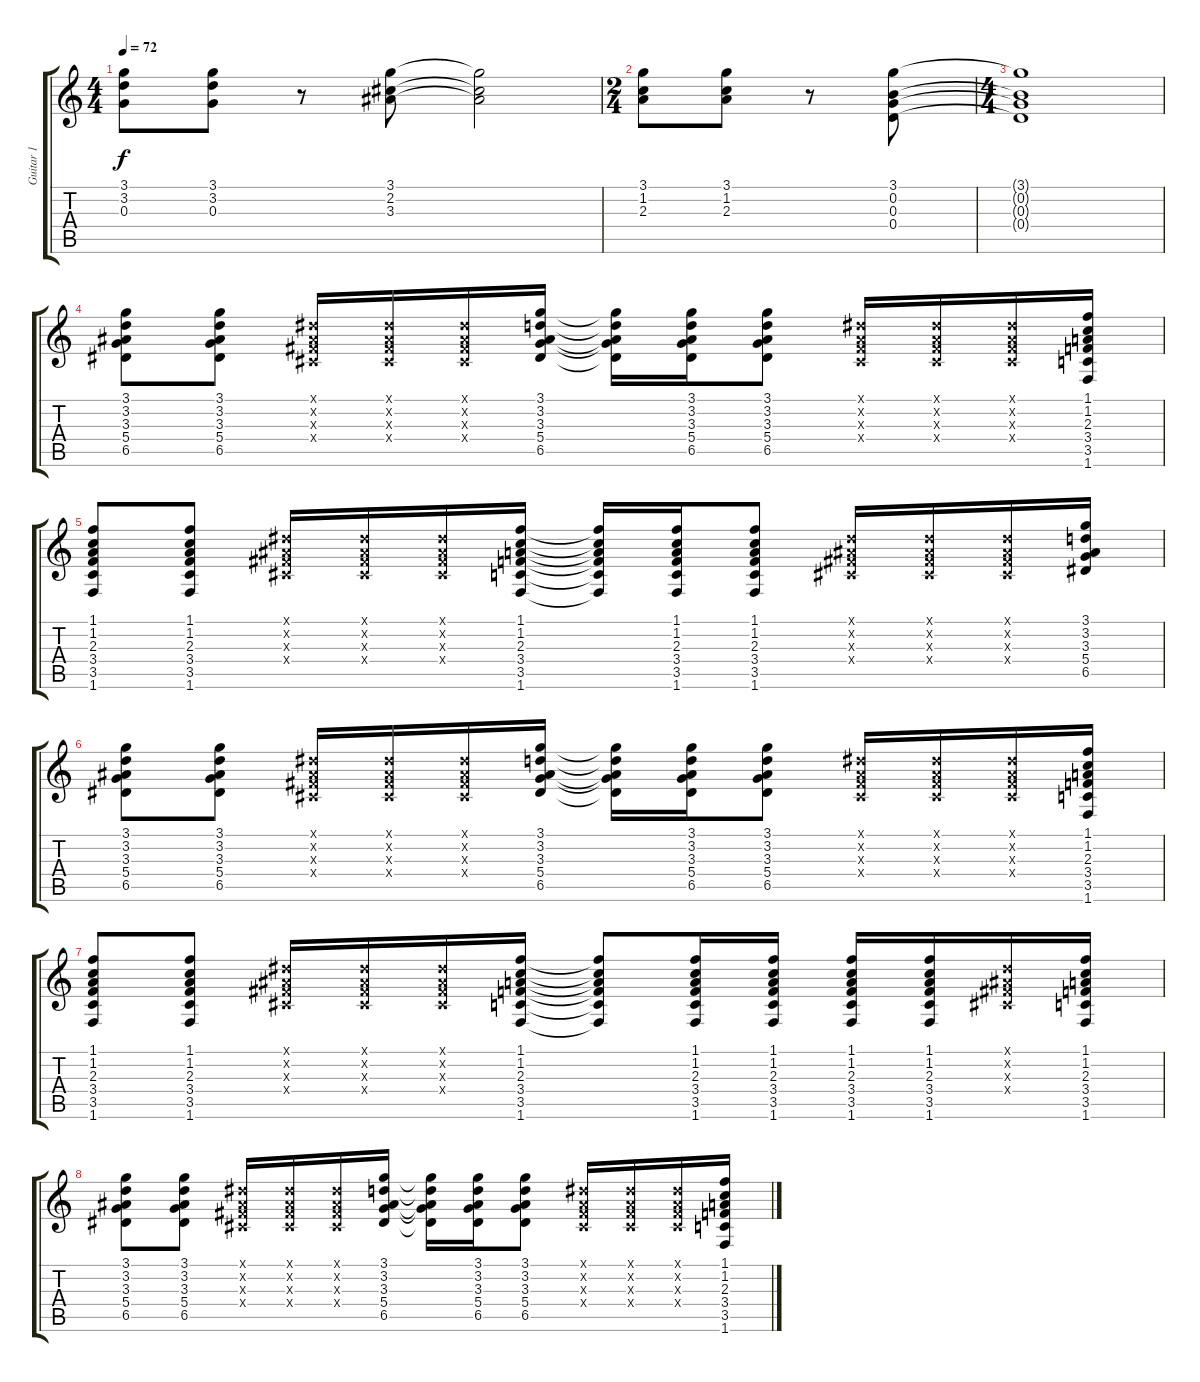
\track ("Guitar 1" "Guitar 1") {instrument overdrivenguitar}
\staff {score tabs}
\tuning (E4 B3 G3 D3 A2 E2) {hide}
\ts (4 4)
\tempo 72
\clef g2
\ks c
(3.1 3.2 0.3).8{dy f} (3.1 3.2 0.3).8 r.8 (3.1 2.2 3.3).8 (3.1{t} 2.2{t} 3.3{t}).2 |
\ts (2 4)
(3.1 1.2 2.3).8 (3.1 1.2 2.3).8 r.8 (3.1 0.2 0.3 0.4).8 |
\ts (4 4)
(3.1{t} 0.2{t} 0.3{t} 0.4{t}).1 |
(3.1 3.2 3.3 5.4 6.5).8 (3.1 3.2 3.3 5.4 6.5).8 (-1.1{x} -1.2{x} -1.3{x} -1.4{x}).16 (-1.1{x} -1.2{x} -1.3{x} -1.4{x}).16 (-1.1{x} -1.2{x} -1.3{x} -1.4{x}).16 (3.1 3.2 3.3 5.4 6.5).16 (3.1{t} 3.2{t} 3.3{t} 5.4{t} 6.5{t}).16 (3.1 3.2 3.3 5.4 6.5).16 (3.1 3.2 3.3 5.4 6.5).8 (-1.1{x} -1.2{x} -1.3{x} -1.4{x}).16 (-1.1{x} -1.2{x} -1.3{x} -1.4{x}).16 (-1.1{x} -1.2{x} -1.3{x} -1.4{x}).16 (1.1 1.2 2.3 3.4 3.5 1.6).16 |
(1.1 1.2 2.3 3.4 3.5 1.6).8 (1.1 1.2 2.3 3.4 3.5 1.6).8 (-1.1{x} -1.2{x} -1.3{x} -1.4{x}).16 (-1.1{x} -1.2{x} -1.3{x} -1.4{x}).16 (-1.1{x} -1.2{x} -1.3{x} -1.4{x}).16 (1.1 1.2 2.3 3.4 3.5 1.6).16 (1.1{t} 1.2{t} 2.3{t} 3.4{t} 3.5{t} 1.6{t}).16 (1.1 1.2 2.3 3.4 3.5 1.6).16 (1.1 1.2 2.3 3.4 3.5 1.6).8 (-1.1{x} -1.2{x} -1.3{x} -1.4{x}).16 (-1.1{x} -1.2{x} -1.3{x} -1.4{x}).16 (-1.1{x} -1.2{x} -1.3{x} -1.4{x}).16 (3.1 3.2 3.3 5.4 6.5).16 |
(3.1 3.2 3.3 5.4 6.5).8 (3.1 3.2 3.3 5.4 6.5).8 (-1.1{x} -1.2{x} -1.3{x} -1.4{x}).16 (-1.1{x} -1.2{x} -1.3{x} -1.4{x}).16 (-1.1{x} -1.2{x} -1.3{x} -1.4{x}).16 (3.1 3.2 3.3 5.4 6.5).16 (3.1{t} 3.2{t} 3.3{t} 5.4{t} 6.5{t}).16 (3.1 3.2 3.3 5.4 6.5).16 (3.1 3.2 3.3 5.4 6.5).8 (-1.1{x} -1.2{x} -1.3{x} -1.4{x}).16 (-1.1{x} -1.2{x} -1.3{x} -1.4{x}).16 (-1.1{x} -1.2{x} -1.3{x} -1.4{x}).16 (1.1 1.2 2.3 3.4 3.5 1.6).16 |
(1.1 1.2 2.3 3.4 3.5 1.6).8 (1.1 1.2 2.3 3.4 3.5 1.6).8 (-1.1{x} -1.2{x} -1.3{x} -1.4{x}).16 (-1.1{x} -1.2{x} -1.3{x} -1.4{x}).16 (-1.1{x} -1.2{x} -1.3{x} -1.4{x}).16 (1.1 1.2 2.3 3.4 3.5 1.6).16 (1.1{t} 1.2{t} 2.3{t} 3.4{t} 3.5{t} 1.6{t}).8 (1.1 1.2 2.3 3.4 3.5 1.6).16 (1.1 1.2 2.3 3.4 3.5 1.6).16 (1.1 1.2 2.3 3.4 3.5 1.6).16 (1.1 1.2 2.3 3.4 3.5 1.6).16 (-1.1{x} -1.2{x} -1.3{x} -1.4{x}).16 (1.1 1.2 2.3 3.4 3.5 1.6).16 |
(3.1 3.2 3.3 5.4 6.5).8 (3.1 3.2 3.3 5.4 6.5).8 (-1.1{x} -1.2{x} -1.3{x} -1.4{x}).16 (-1.1{x} -1.2{x} -1.3{x} -1.4{x}).16 (-1.1{x} -1.2{x} -1.3{x} -1.4{x}).16 (3.1 3.2 3.3 5.4 6.5).16 (3.1{t} 3.2{t} 3.3{t} 5.4{t} 6.5{t}).16 (3.1 3.2 3.3 5.4 6.5).16 (3.1 3.2 3.3 5.4 6.5).8 (-1.1{x} -1.2{x} -1.3{x} -1.4{x}).16 (-1.1{x} -1.2{x} -1.3{x} -1.4{x}).16 (-1.1{x} -1.2{x} -1.3{x} -1.4{x}).16 (1.1 1.2 2.3 3.4 3.5 1.6).16
